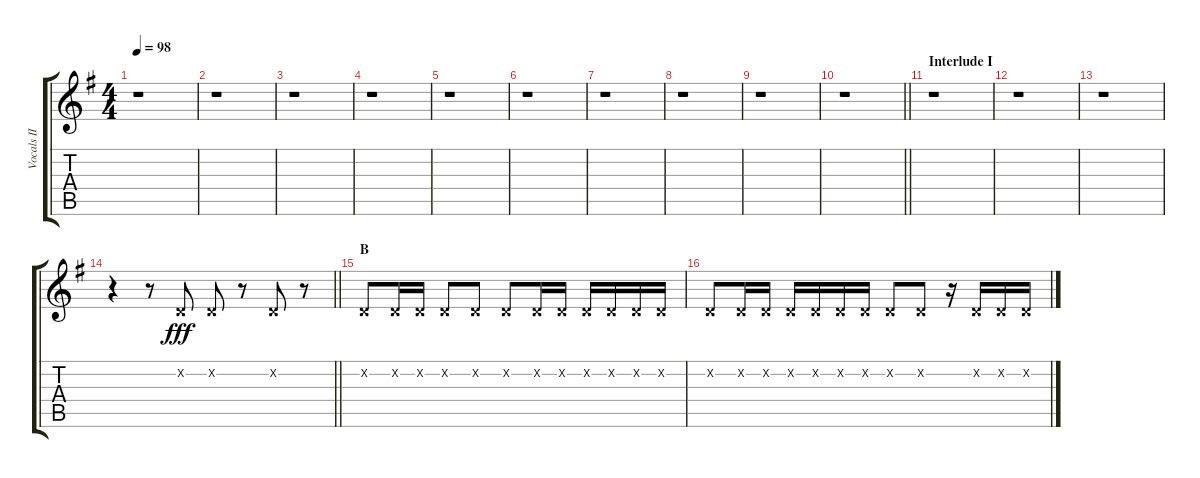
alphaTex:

\track ("Vocals II" "Vocals II") {instrument voiceoohs}
\staff {score tabs}
\tuning (E4 B3 G3 D3 A2 E2) {hide}
\ts (4 4)
\tempo 98
\clef g2
\ks g
r.1{dy fff} |
r.1 |
r.1 |
r.1 |
r.1 |
r.1 |
r.1 |
r.1 |
r.1 |
\barLineRight lightlight
r.1 |
\section ("" "Interlude I")
r.1 |
r.1 |
r.1 |
\barLineRight lightlight
r.4 r.8 3.2{x}.8 3.2{x}.8 r.8 3.2{x}.8 r.8 |
\section ("" "B")
3.2{x}.8 3.2{x}.16 3.2{x}.16 3.2{x}.8 3.2{x}.8 3.2{x}.8 3.2{x}.16 3.2{x}.16 3.2{x}.16 3.2{x}.16 3.2{x}.16 3.2{x}.16 |
3.2{x}.8 3.2{x}.16 3.2{x}.16 3.2{x}.16 3.2{x}.16 3.2{x}.16 3.2{x}.16 3.2{x}.8 3.2{x}.8 r.16 3.2{x}.16 3.2{x}.16 3.2{x}.16
